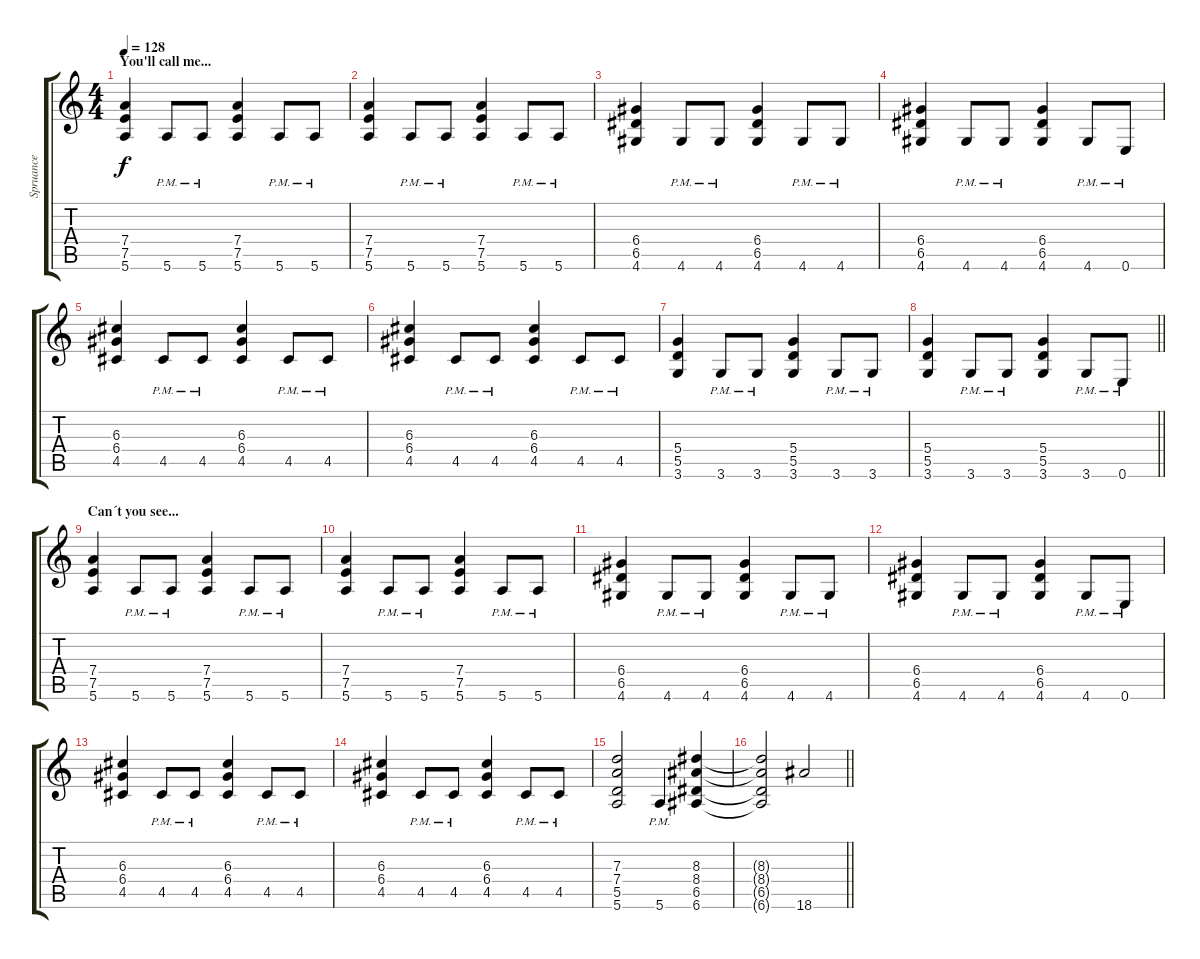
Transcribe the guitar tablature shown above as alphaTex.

\track ("Spruance" "Spruance") {instrument distortionguitar}
\staff {score tabs}
\tuning (E4 B3 G3 D3 A2 E2) {hide}
\ts (4 4)
\section ("" "You'll call me...")
\tempo 128
\clef g2
\ks c
(7.4 7.5 5.6).4{dy f} 5.6{pm}.8 5.6{pm}.8 (7.4 7.5 5.6).4 5.6{pm}.8 5.6{pm}.8 |
(7.4 7.5 5.6).4 5.6{pm}.8 5.6{pm}.8 (7.4 7.5 5.6).4 5.6{pm}.8 5.6{pm}.8 |
(6.4 6.5 4.6).4 4.6{pm}.8 4.6{pm}.8 (6.4 6.5 4.6).4 4.6{pm}.8 4.6{pm}.8 |
(6.4 6.5 4.6).4 4.6{pm}.8 4.6{pm}.8 (6.4 6.5 4.6).4 4.6{pm}.8 0.6{pm}.8 |
(6.3 6.4 4.5).4 4.5{pm}.8 4.5{pm}.8 (6.3 6.4 4.5).4 4.5{pm}.8 4.5{pm}.8 |
(6.3 6.4 4.5).4 4.5{pm}.8 4.5{pm}.8 (6.3 6.4 4.5).4 4.5{pm}.8 4.5{pm}.8 |
(5.4 5.5 3.6).4 3.6{pm}.8 3.6{pm}.8 (5.4 5.5 3.6).4 3.6{pm}.8 3.6{pm}.8 |
\barLineRight lightlight
(5.4 5.5 3.6).4 3.6{pm}.8 3.6{pm}.8 (5.4 5.5 3.6).4 3.6{pm}.8 0.6{pm}.8 |
\section ("" "Can´t you see...")
(7.4 7.5 5.6).4 5.6{pm}.8 5.6{pm}.8 (7.4 7.5 5.6).4 5.6{pm}.8 5.6{pm}.8 |
(7.4 7.5 5.6).4 5.6{pm}.8 5.6{pm}.8 (7.4 7.5 5.6).4 5.6{pm}.8 5.6{pm}.8 |
(6.4 6.5 4.6).4 4.6{pm}.8 4.6{pm}.8 (6.4 6.5 4.6).4 4.6{pm}.8 4.6{pm}.8 |
(6.4 6.5 4.6).4 4.6{pm}.8 4.6{pm}.8 (6.4 6.5 4.6).4 4.6{pm}.8 0.6{pm}.8 |
(6.3 6.4 4.5).4 4.5{pm}.8 4.5{pm}.8 (6.3 6.4 4.5).4 4.5{pm}.8 4.5{pm}.8 |
(6.3 6.4 4.5).4 4.5{pm}.8 4.5{pm}.8 (6.3 6.4 4.5).4 4.5{pm}.8 4.5{pm}.8 |
(7.3 7.4 5.5 5.6).2 5.6{pm}.4 (8.3 8.4 6.5 6.6).4 |
\barLineRight lightlight
(8.3{t} 8.4{t} 6.5{t} 6.6{t}).2 18.6.2{volume 14 balance 8}
